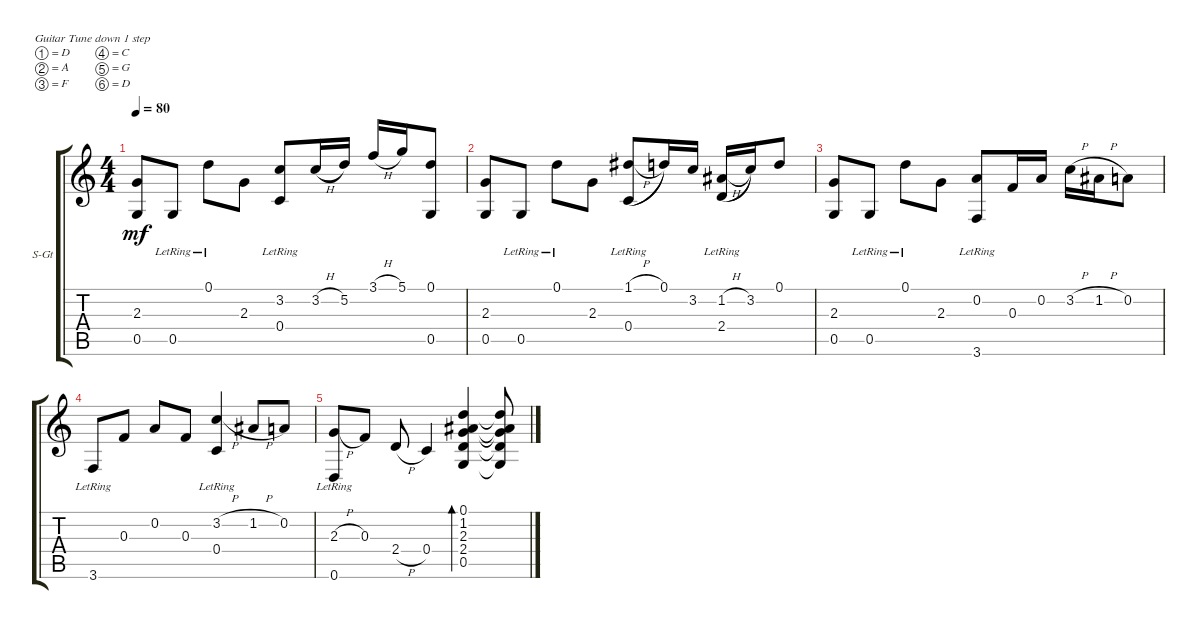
\defaultSystemsLayout 4
\bracketExtendMode groupsimilarinstruments
\firstSystemTrackNameOrientation horizontal
\otherSystemsTrackNameOrientation horizontal
\track ("Steel Guitar" "S-Gt") {instrument acousticguitarsteel}
\staff {score tabs}
\tuning (D4 A3 F3 C3 G2 D2)
\ts (4 4)
\tempo 80
\clef g2
\ks c
(0.5 2.3).8{dy mf} 0.5{lr}.8 0.1{lr}.8 2.3.8 (0.4{lr} 3.2{lr}).8 3.2{h}.16{legatoorigin} 5.2.16 3.1{h}.16 5.1.16 (0.5 0.1).8 |
(0.5 2.3).8 0.5{lr}.8 0.1{lr}.8 2.3.8 (0.4{lr} 1.1{h}).8{legatoorigin} 0.1.16 3.2.16 (1.2{h} 2.4{lr}).16{legatoorigin} 3.2.16 0.1.8 |
(0.5 2.3).8 0.5{lr}.8 0.1{lr}.8 2.3.8 (3.6{lr} 0.2).8 0.3.16 0.2.16 3.2{h}.16 1.2{h}.16 0.2.8 |
3.6{lr}.8 0.3.8 0.2.8 0.3.8 (3.2{h} 0.4{lr}).4 1.2{h}.8 0.2.8 |
(2.3{h} 0.6{lr}).8 0.3.8 2.4{h}.8 0.4.4 (0.5 2.4 1.2 2.3 0.1).4{bd 195} (0.1{t} 1.2{t} 2.3{t} 2.4{t} 0.5{t}).8
